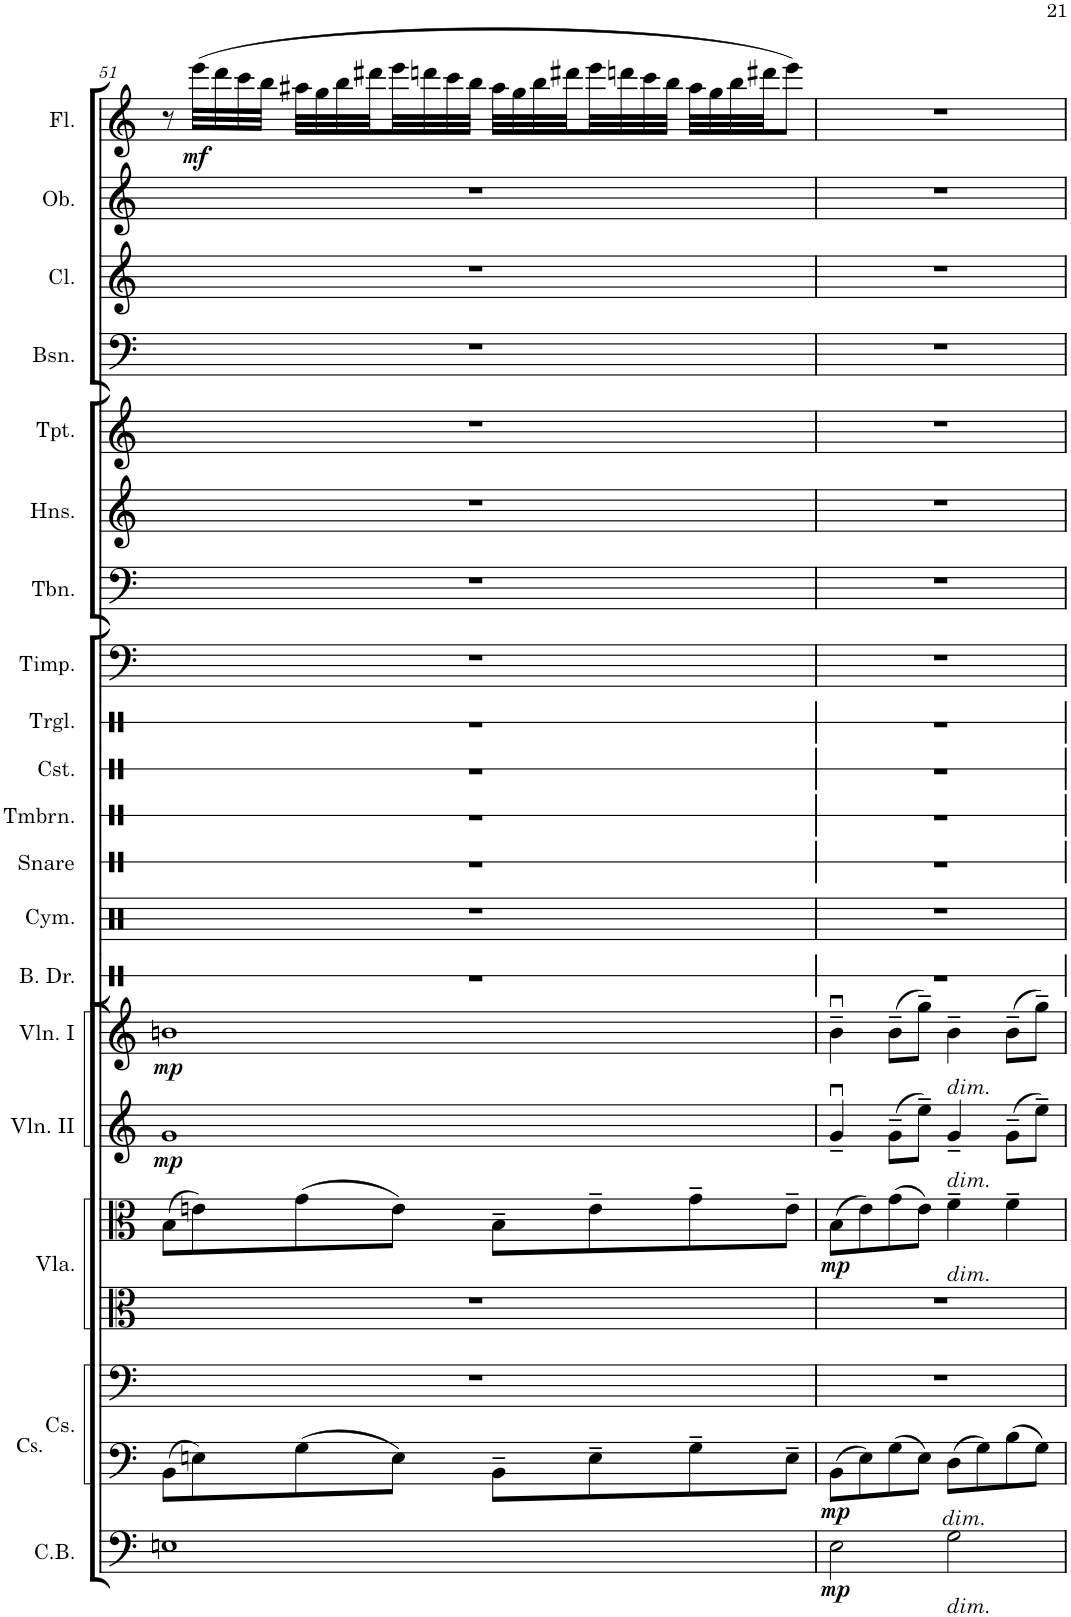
**kern	**dynam	**kern	**kern	**dynam	**kern	**kern	**dynam	**kern	**dynam	**kern	**dynam	**kern	**kern	**kern	**kern	**kern	**kern	**kern	**kern	**kern	**kern	**kern	**kern	**kern	**kern	**dynam
*part19	*part19	*part18	*part18	*part18	*part17	*part17	*part17	*part16	*part16	*part15	*part15	*part14	*part13	*part12	*part11	*part10	*part9	*part8	*part7	*part6	*part5	*part4	*part3	*part2	*part1	*part1
*staff21	*staff21	*staff20	*staff19	*staff19/20	*staff18	*staff17	*staff17/18	*staff16	*staff16	*staff15	*staff15	*staff14	*staff13	*staff12	*staff11	*staff10	*staff9	*staff8	*staff7	*staff6	*staff5	*staff4	*staff3	*staff2	*staff1	*staff1
*I"Contrabass	*	*I"Violoncellos	*	*	*I"Viola	*	*	*I"Violin II	*	*I"Violin I	*	*I"Bass Drum	*I"Cymbals	*I"Snare Drum	*I"Tambourine	*I"Castanets	*I"Triangle	*I"Timpani	*I"Trombone	*I"3 Horns	*I"Trumpet	*I"Bassoon	*I"Clarinet	*I"Oboe	*I"Flute	*
*I'C.B.	*	*	*	*	*I'Vla.	*	*	*I'Vln. II	*	*I'Vln. I	*	*I'B. Dr.	*I'Cym.	*I'Snare	*I'Tmbrn.	*I'Cst.	*I'Trgl.	*I'Timp.	*I'Tbn.	*I'Hns.	*I'Tpt.	*I'Bsn.	*I'Cl.	*I'Ob.	*I'Fl.	*
!!LO:PB:g=z
*clefF4	*	*clefF4	*clefF4	*	*clefC3	*clefC3	*	*clefG2	*	*clefG2	*	*clefX	*clefX	*clefX	*clefX	*clefX	*clefX	*clefF4	*clefF4	*clefG2	*clefG2	*clefF4	*clefG2	*clefG2	*clefG2	*
*Trd7c12	*	*	*	*	*	*	*	*	*	*	*	*	*	*	*	*	*	*	*	*Trd4c7	*Trd1c2	*	*Trd1c2	*	*	*
*k[]	*	*k[]	*k[]	*	*k[]	*k[]	*	*k[]	*	*k[]	*	*k[]	*k[]	*k[]	*k[]	*k[]	*k[]	*k[]	*k[]	*k[]	*k[]	*k[]	*k[]	*k[]	*k[]	*
*M4/4	*	*M4/4	*M4/4	*	*M4/4	*M4/4	*	*M4/4	*	*M4/4	*	*M4/4	*M4/4	*M4/4	*M4/4	*M4/4	*M4/4	*M4/4	*M4/4	*M4/4	*M4/4	*M4/4	*M4/4	*M4/4	*M4/4	*
=51	=51	=51	=51	=51	=51	=51	=51	=51	=51	=51	=51	=51	=51	=51	=51	=51	=51	=51	=51	=51	=51	=51	=51	=51	=51	=51
!	!	!LO:TX:a:t=Cs.	!	!	!	!	!	!	!	!	!	!	!	!	!	!	!	!	!	!	!	!	!	!	!	!
!	!	!	!	!	!	!	!	!	!LO:DY:b	!	!LO:DY:b	!	!	!	!	!	!	!	!	!	!	!	!	!	!	!
1En	.	8BB\L	1r	.	1r	(8B\L	.	1g	mp	1bn	mp	1r	1r	1r	1r	1r	1r	1r	1r	1r	1r	1r	1r	1r	8r	.
!	!	!	!	!	!	!	!	!	!	!	!	!	!	!	!	!	!	!	!	!	!	!	!	!	!	!LO:DY:b
.	.	8En\	.	.	.	8en\)	.	.	.	.	.	.	.	.	.	.	.	.	.	.	.	.	.	.	(32eee\LLL	mf
.	.	.	.	.	.	.	.	.	.	.	.	.	.	.	.	.	.	.	.	.	.	.	.	.	32ddd\	.
.	.	.	.	.	.	.	.	.	.	.	.	.	.	.	.	.	.	.	.	.	.	.	.	.	32ccc\	.
.	.	.	.	.	.	.	.	.	.	.	.	.	.	.	.	.	.	.	.	.	.	.	.	.	32bb\JJJ	.
.	.	8G\	.	.	.	(8g\	.	.	.	.	.	.	.	.	.	.	.	.	.	.	.	.	.	.	32aa#X\LLL	.
.	.	.	.	.	.	.	.	.	.	.	.	.	.	.	.	.	.	.	.	.	.	.	.	.	32gg\	.
.	.	.	.	.	.	.	.	.	.	.	.	.	.	.	.	.	.	.	.	.	.	.	.	.	32bb\	.
.	.	.	.	.	.	.	.	.	.	.	.	.	.	.	.	.	.	.	.	.	.	.	.	.	32ddd#X\	.
.	.	8E\J	.	.	.	8e\J)	.	.	.	.	.	.	.	.	.	.	.	.	.	.	.	.	.	.	32eee\	.
.	.	.	.	.	.	.	.	.	.	.	.	.	.	.	.	.	.	.	.	.	.	.	.	.	32dddn\	.
.	.	.	.	.	.	.	.	.	.	.	.	.	.	.	.	.	.	.	.	.	.	.	.	.	32ccc\	.
.	.	.	.	.	.	.	.	.	.	.	.	.	.	.	.	.	.	.	.	.	.	.	.	.	32bb\JJJ	.
.	.	8BB~\L	.	.	.	8B~\L	.	.	.	.	.	.	.	.	.	.	.	.	.	.	.	.	.	.	32aa#\LLL	.
.	.	.	.	.	.	.	.	.	.	.	.	.	.	.	.	.	.	.	.	.	.	.	.	.	32gg\	.
.	.	.	.	.	.	.	.	.	.	.	.	.	.	.	.	.	.	.	.	.	.	.	.	.	32bb\	.
.	.	.	.	.	.	.	.	.	.	.	.	.	.	.	.	.	.	.	.	.	.	.	.	.	32ddd#X\	.
.	.	8E~\	.	.	.	8e~\	.	.	.	.	.	.	.	.	.	.	.	.	.	.	.	.	.	.	32eee\	.
.	.	.	.	.	.	.	.	.	.	.	.	.	.	.	.	.	.	.	.	.	.	.	.	.	32dddn\	.
.	.	.	.	.	.	.	.	.	.	.	.	.	.	.	.	.	.	.	.	.	.	.	.	.	32ccc\	.
.	.	.	.	.	.	.	.	.	.	.	.	.	.	.	.	.	.	.	.	.	.	.	.	.	32bb\JJJ	.
.	.	8G~\	.	.	.	8g~\	.	.	.	.	.	.	.	.	.	.	.	.	.	.	.	.	.	.	32aa#\LLL	.
.	.	.	.	.	.	.	.	.	.	.	.	.	.	.	.	.	.	.	.	.	.	.	.	.	32gg\	.
.	.	.	.	.	.	.	.	.	.	.	.	.	.	.	.	.	.	.	.	.	.	.	.	.	32bb\	.
.	.	.	.	.	.	.	.	.	.	.	.	.	.	.	.	.	.	.	.	.	.	.	.	.	32ddd#X\JJ	.
.	.	8E~\J	.	.	.	8e~\J	.	.	.	.	.	.	.	.	.	.	.	.	.	.	.	.	.	.	8eee\J)	.
=52	=52	=52	=52	=52	=52	=52	=52	=52	=52	=52	=52	=52	=52	=52	=52	=52	=52	=52	=52	=52	=52	=52	=52	=52	=52	=52
!	!LO:DY:b	!	!	!LO:DY:b=2	!	!	!LO:DY:b	!	!	!	!	!	!	!	!	!	!	!	!	!	!	!	!	!	!	!
2E\	mp	8BB\L	1r	mp	1r	(8B\L	mp	4gu~/	.	4bu~\	.	1r	1r	1r	1r	1r	1r	1r	1r	1r	1r	1r	1r	1r	1r	.
.	.	8E\	.	.	.	8e\)	.	.	.	.	.	.	.	.	.	.	.	.	.	.	.	.	.	.	.	.
.	.	8G\	.	.	.	(8g\	.	(8g~\L	.	(8b~\L	.	.	.	.	.	.	.	.	.	.	.	.	.	.	.	.
.	.	8E\J	.	.	.	8e\J)	.	8ee~\J)	.	8gg~\J)	.	.	.	.	.	.	.	.	.	.	.	.	.	.	.	.
!	!	!	!	!	!	!	!	!	!	!LO:TX:b:i:t=dim.	!	!	!	!	!	!	!	!	!	!	!	!	!	!	!	!
!	!	!	!	!	!	!	!	!LO:TX:b:i:t=dim.	!	!	!	!	!	!	!	!	!	!	!	!	!	!	!	!	!	!
!	!	!	!	!	!	!LO:TX:b:i:t=dim.	!	!	!	!	!	!	!	!	!	!	!	!	!	!	!	!	!	!	!	!
!	!	!LO:TX:b:i:t=dim.	!	!	!	!	!	!	!	!	!	!	!	!	!	!	!	!	!	!	!	!	!	!	!	!
!LO:TX:b:i:t=dim.	!	!	!	!	!	!	!	!	!	!	!	!	!	!	!	!	!	!	!	!	!	!	!	!	!	!
2G\	.	8D\L	.	.	.	4f~\	.	4g~/	.	4b~\	.	.	.	.	.	.	.	.	.	.	.	.	.	.	.	.
.	.	8G\	.	.	.	.	.	.	.	.	.	.	.	.	.	.	.	.	.	.	.	.	.	.	.	.
.	.	8B\	.	.	.	4f~\	.	(8g~\L	.	(8b~\L	.	.	.	.	.	.	.	.	.	.	.	.	.	.	.	.
.	.	8G\J	.	.	.	.	.	8ee~\J)	.	8gg~\J)	.	.	.	.	.	.	.	.	.	.	.	.	.	.	.	.
=	=	=	=	=	=	=	=	=	=	=	=	=	=	=	=	=	=	=	=	=	=	=	=	=	=	=
*-	*-	*-	*-	*-	*-	*-	*-	*-	*-	*-	*-	*-	*-	*-	*-	*-	*-	*-	*-	*-	*-	*-	*-	*-	*-	*-
